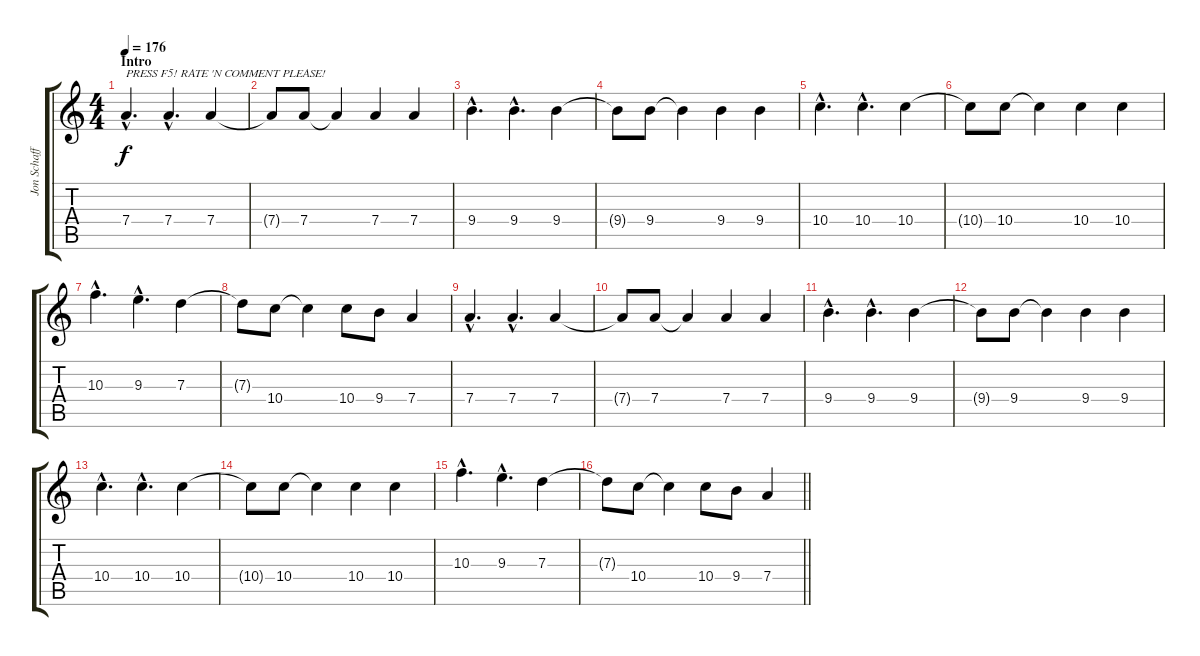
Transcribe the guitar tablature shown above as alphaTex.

\track ("Jon Schaffer" "Jon Schaff") {instrument electricguitarclean}
\staff {score tabs}
\tuning (E4 B3 G3 D3 A2 E2) {hide}
\ts (4 4)
\section ("" "Intro")
\tempo 176
\clef g2
\ks c
7.4{hac}.4{d txt "PRESS F5! RATE 'N COMMENT PLEASE!" dy f instrument electricguitarclean} 7.4{hac}.4{d} 7.4.4 |
7.4{t}.8 7.4.8 7.4{t}.4 7.4.4 7.4.4 |
9.4{hac}.4{d} 9.4{hac}.4{d} 9.4.4 |
9.4{t}.8 9.4.8 9.4{t}.4 9.4.4 9.4.4 |
10.4{hac}.4{d} 10.4{hac}.4{d} 10.4.4 |
10.4{t}.8 10.4.8 10.4{t}.4 10.4.4 10.4.4 |
10.3{hac}.4{d} 9.3{hac}.4{d} 7.3.4 |
7.3{t}.8 10.4.8 10.4{t}.4 10.4.8 9.4.8 7.4.4 |
7.4{hac}.4{d} 7.4{hac}.4{d} 7.4.4 |
7.4{t}.8 7.4.8 7.4{t}.4 7.4.4 7.4.4 |
9.4{hac}.4{d} 9.4{hac}.4{d} 9.4.4 |
9.4{t}.8 9.4.8 9.4{t}.4 9.4.4 9.4.4 |
10.4{hac}.4{d} 10.4{hac}.4{d} 10.4.4 |
10.4{t}.8 10.4.8 10.4{t}.4 10.4.4 10.4.4 |
10.3{hac}.4{d} 9.3{hac}.4{d} 7.3.4 |
\barLineRight lightlight
7.3{t}.8 10.4.8 10.4{t}.4 10.4.8 9.4.8 7.4.4
